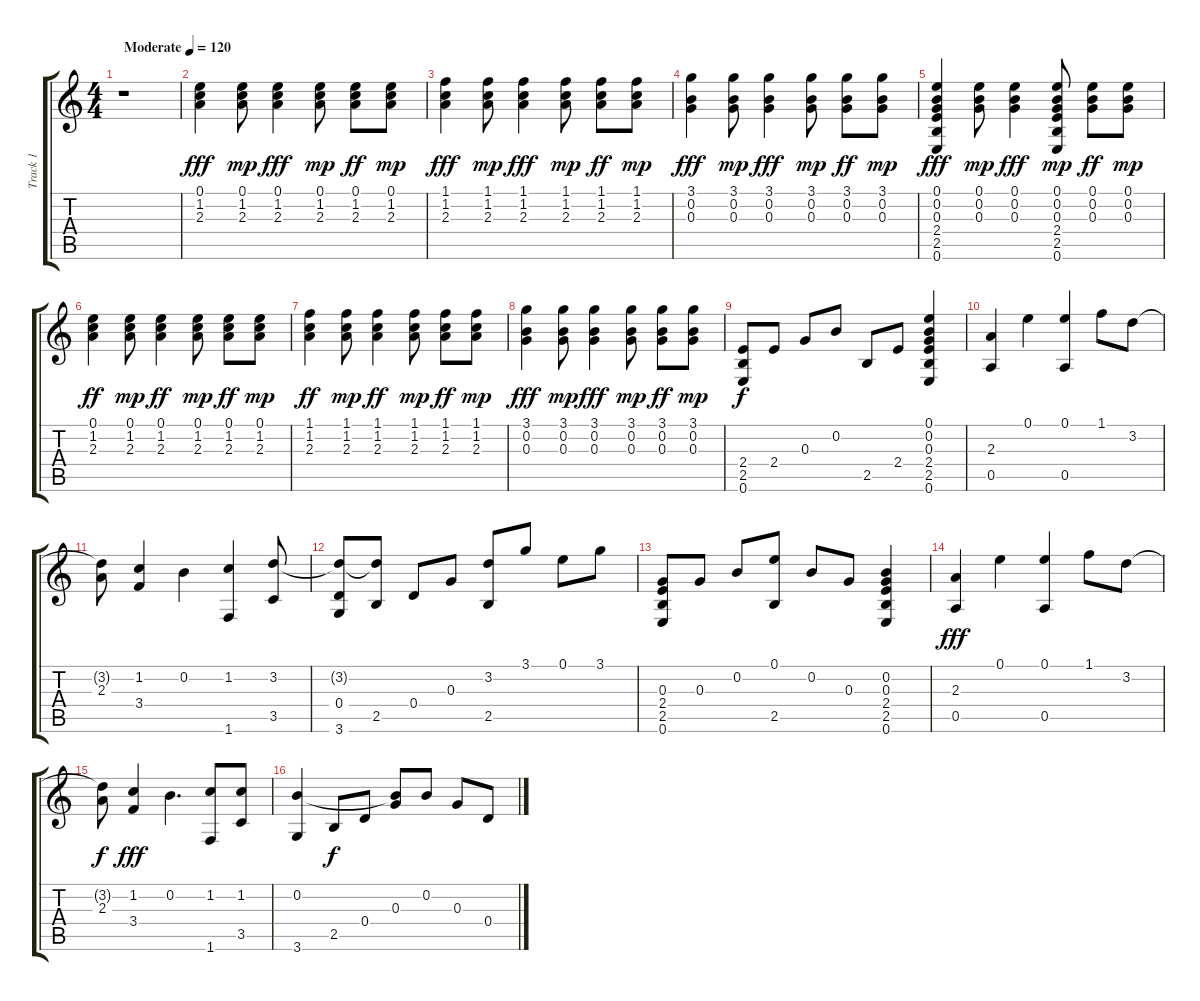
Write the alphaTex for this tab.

\track ("Track 1" "Track 1") {instrument acousticguitarsteel}
\staff {score tabs}
\tuning (E4 B3 G3 D3 A2 E2) {hide}
\ts (4 4)
\tempo (120 "Moderate")
\clef g2
\ks c
r.1{dy fff instrument acousticguitarsteel} |
(0.1 1.2 2.3).4{balance 11} (0.1 1.2 2.3).8{dy mp} (0.1 1.2 2.3).4{dy fff} (0.1 1.2 2.3).8{dy mp} (0.1 1.2 2.3).8{dy ff} (0.1 1.2 2.3).8{dy mp} |
(1.1 1.2 2.3).4{dy fff} (1.1 1.2 2.3).8{dy mp} (1.1 1.2 2.3).4{dy fff} (1.1 1.2 2.3).8{dy mp} (1.1 1.2 2.3).8{dy ff} (1.1 1.2 2.3).8{dy mp} |
(3.1 0.2 0.3).4{dy fff} (3.1 0.2 0.3).8{dy mp} (3.1 0.2 0.3).4{dy fff} (3.1 0.2 0.3).8{dy mp} (3.1 0.2 0.3).8{dy ff} (3.1 0.2 0.3).8{dy mp} |
(0.1 0.2 0.3 2.4 2.5 0.6).4{dy fff} (0.1 0.2 0.3).8{dy mp} (0.1 0.2 0.3).4{dy fff} (0.1 0.2 0.3 2.4 2.5 0.6).8{dy mp} (0.1 0.2 0.3).8{dy ff} (0.1 0.2 0.3).8{dy mp} |
(0.1 1.2 2.3).4{dy ff} (0.1 1.2 2.3).8{dy mp} (0.1 1.2 2.3).4{dy ff} (0.1 1.2 2.3).8{dy mp} (0.1 1.2 2.3).8{dy ff} (0.1 1.2 2.3).8{dy mp} |
(1.1 1.2 2.3).4{dy ff} (1.1 1.2 2.3).8{dy mp} (1.1 1.2 2.3).4{dy ff} (1.1 1.2 2.3).8{dy mp} (1.1 1.2 2.3).8{dy ff} (1.1 1.2 2.3).8{dy mp} |
(3.1 0.2 0.3).4{dy fff} (3.1 0.2 0.3).8{dy mp} (3.1 0.2 0.3).4{dy fff} (3.1 0.2 0.3).8{dy mp} (3.1 0.2 0.3).8{dy ff} (3.1 0.2 0.3).8{dy mp} |
(2.4 2.5 0.6).8{dy f} 2.4.8 0.3.8 0.2.8 2.5.8 2.4.8 (0.1 0.2 0.3 2.4 2.5 0.6).4 |
(2.3 0.5).4{balance 8} 0.1.4 (0.1 0.5).4 1.1.8 3.2.8 |
(3.2{t} 2.3).8 (1.2 3.4).4 0.2.4 (1.2 1.6).4 (3.2 3.5).8 |
(3.2{t} 0.4 3.6).8 (3.2{t} 2.5).8 0.4.8 0.3.8 (3.2 2.5).8 3.1.8 0.1.8 3.1.8 |
(0.3 2.4 2.5 0.6).8 0.3.8 0.2.8 (0.1 2.5).8 0.2.8 0.3.8 (0.2 0.3 2.4 2.5 0.6).4 |
(2.3 0.5).4{dy fff} 0.1.4 (0.1 0.5).4 1.1.8 3.2.8 |
(3.2{t} 2.3).8{dy f} (1.2 3.4).4{dy fff} 0.2.4{d} (1.2 1.6).8 (1.2 3.5).8 |
(0.2 3.6).4 2.5.8{dy f} 0.4.8 (0.2{t} 0.3).8 0.2.8 0.3.8 0.4.8
